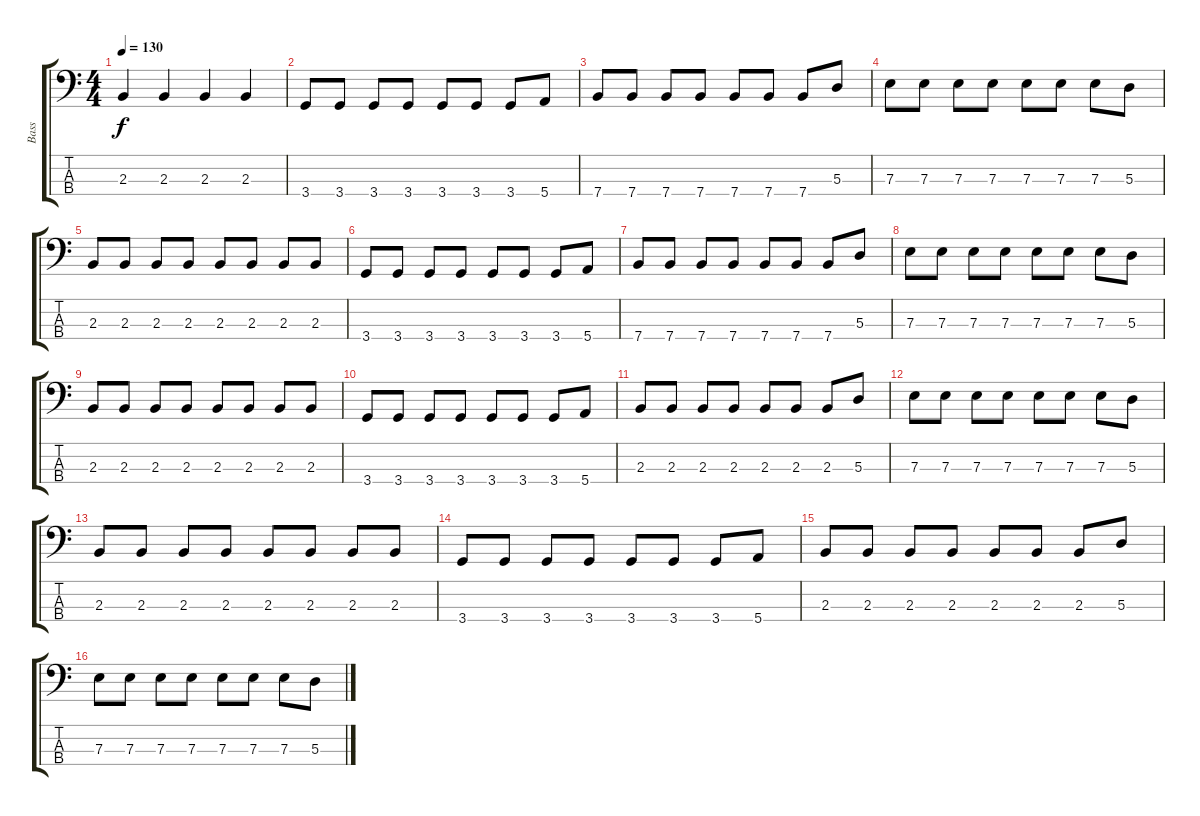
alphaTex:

\track ("Bass" "Bass") {instrument electricbassfinger}
\staff {score tabs}
\tuning (G2 D2 A1 E1) {hide}
\ts (4 4)
\tempo 130
\clef f4
\ks c
2.3.4{dy f} 2.3.4 2.3.4 2.3.4 |
3.4.8 3.4.8 3.4.8 3.4.8 3.4.8 3.4.8 3.4.8 5.4.8 |
7.4.8 7.4.8 7.4.8 7.4.8 7.4.8 7.4.8 7.4.8 5.3.8 |
7.3.8 7.3.8 7.3.8 7.3.8 7.3.8 7.3.8 7.3.8 5.3.8 |
2.3.8 2.3.8 2.3.8 2.3.8 2.3.8 2.3.8 2.3.8 2.3.8 |
3.4.8 3.4.8 3.4.8 3.4.8 3.4.8 3.4.8 3.4.8 5.4.8 |
7.4.8 7.4.8 7.4.8 7.4.8 7.4.8 7.4.8 7.4.8 5.3.8 |
7.3.8 7.3.8 7.3.8 7.3.8 7.3.8 7.3.8 7.3.8 5.3.8 |
2.3.8 2.3.8 2.3.8 2.3.8 2.3.8 2.3.8 2.3.8 2.3.8 |
3.4.8 3.4.8 3.4.8 3.4.8 3.4.8 3.4.8 3.4.8 5.4.8 |
2.3.8 2.3.8 2.3.8 2.3.8 2.3.8 2.3.8 2.3.8 5.3.8 |
7.3.8 7.3.8 7.3.8 7.3.8 7.3.8 7.3.8 7.3.8 5.3.8 |
2.3.8 2.3.8 2.3.8 2.3.8 2.3.8 2.3.8 2.3.8 2.3.8 |
3.4.8 3.4.8 3.4.8 3.4.8 3.4.8 3.4.8 3.4.8 5.4.8 |
2.3.8 2.3.8 2.3.8 2.3.8 2.3.8 2.3.8 2.3.8 5.3.8 |
7.3.8 7.3.8 7.3.8 7.3.8 7.3.8 7.3.8 7.3.8 5.3.8
